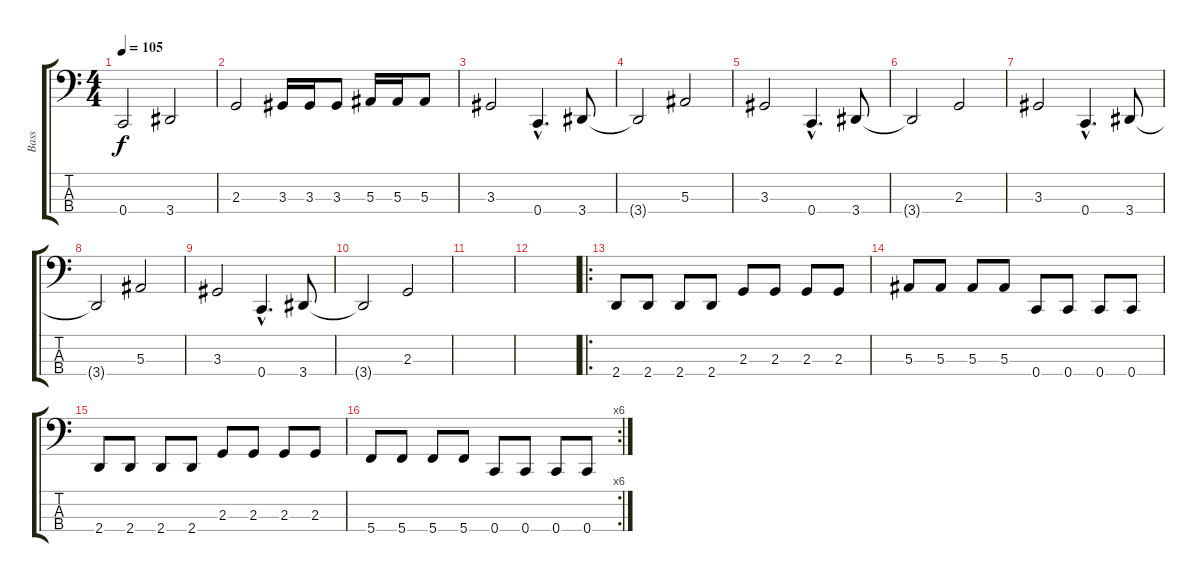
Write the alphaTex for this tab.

\track ("Bass" "Bass") {instrument electricbassfinger}
\staff {score tabs}
\tuning (C2 A1 F1 C1) {hide}
\ts (4 4)
\tempo 105
\clef f4
\ks c
0.4.2{dy f} 3.4.2 |
2.3.2 3.3.16 3.3.16 3.3.8 5.3.16 5.3.16 5.3.8 |
3.3.2 0.4{hac}.4{d} 3.4.8 |
3.4{t}.2 5.3.2 |
3.3.2 0.4{hac}.4{d} 3.4.8 |
3.4{t}.2 2.3.2 |
3.3.2 0.4{hac}.4{d} 3.4.8 |
3.4{t}.2 5.3.2 |
3.3.2 0.4{hac}.4{d} 3.4.8 |
3.4{t}.2 2.3.2 |
|
|
\ro
2.4.8 2.4.8 2.4.8 2.4.8 2.3.8 2.3.8 2.3.8 2.3.8 |
5.3.8 5.3.8 5.3.8 5.3.8 0.4.8 0.4.8 0.4.8 0.4.8 |
2.4.8 2.4.8 2.4.8 2.4.8 2.3.8 2.3.8 2.3.8 2.3.8 |
\rc 6
5.4.8 5.4.8 5.4.8 5.4.8 0.4.8 0.4.8 0.4.8 0.4.8
